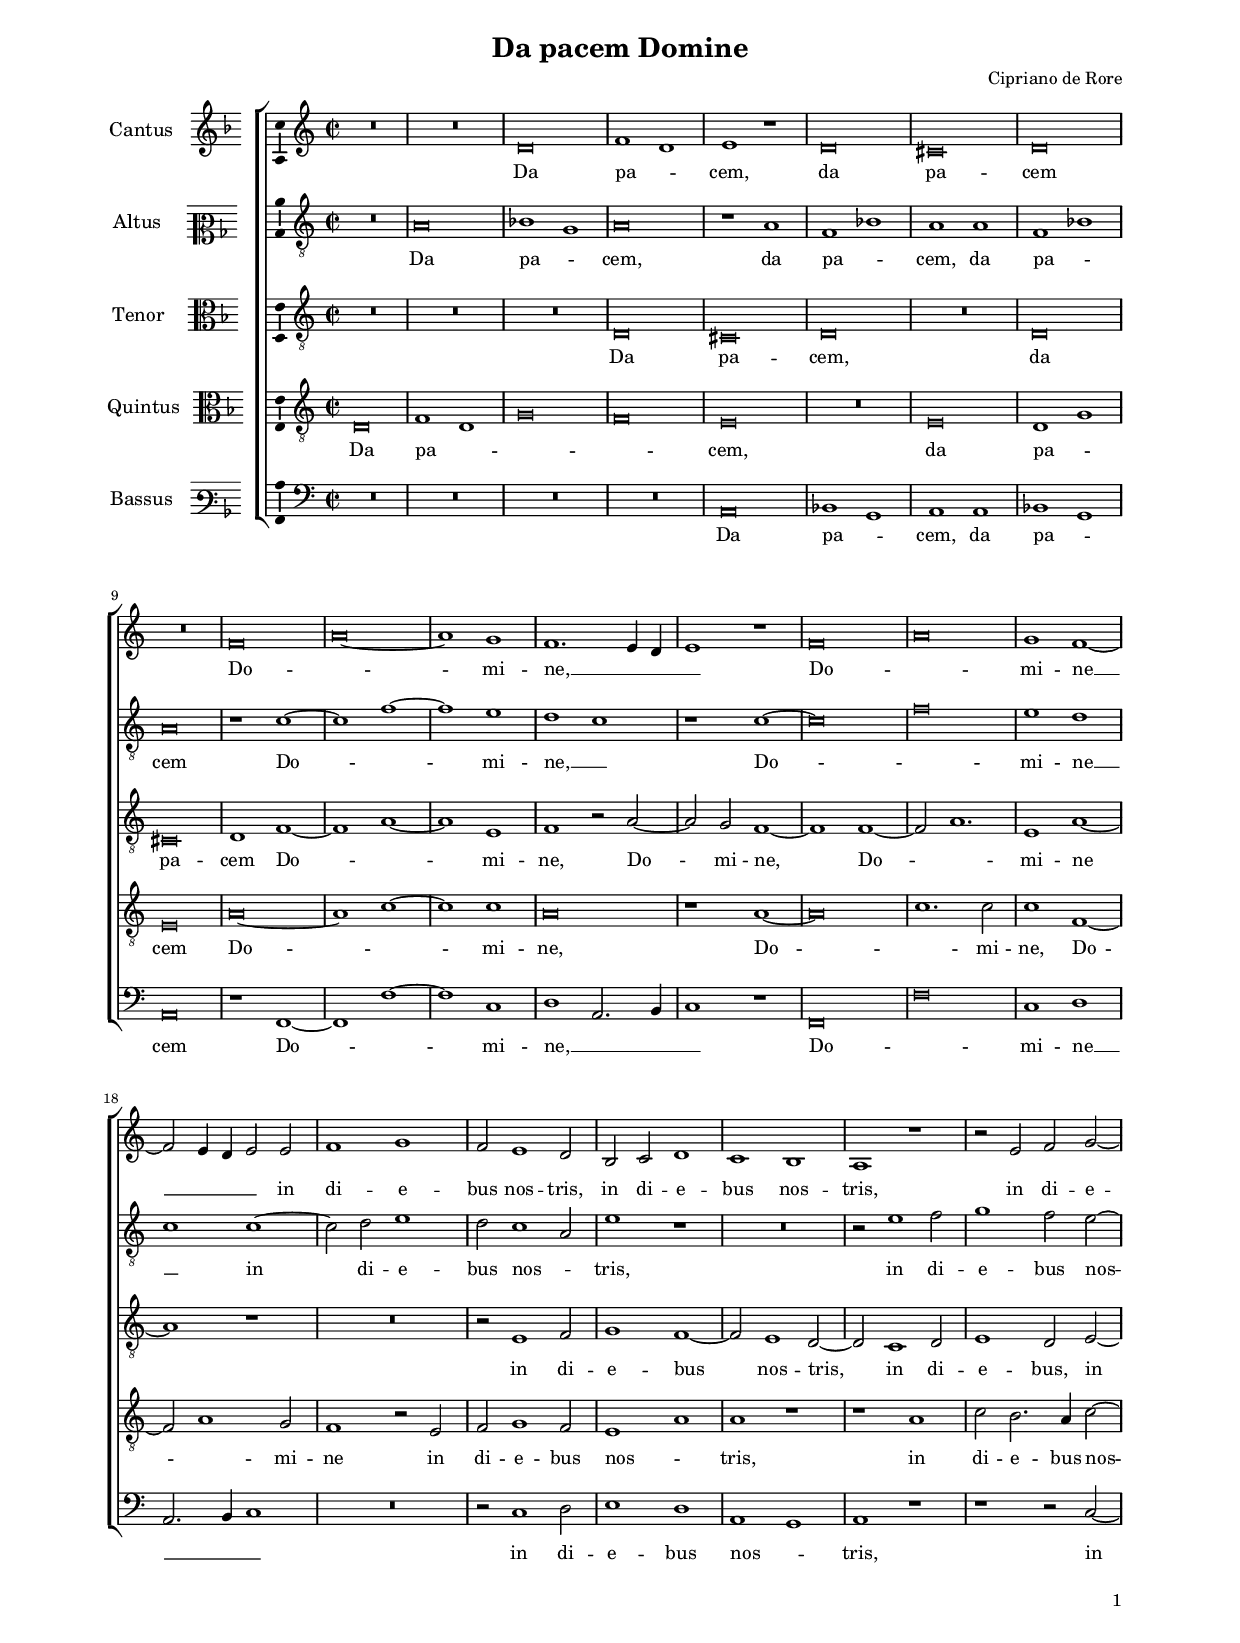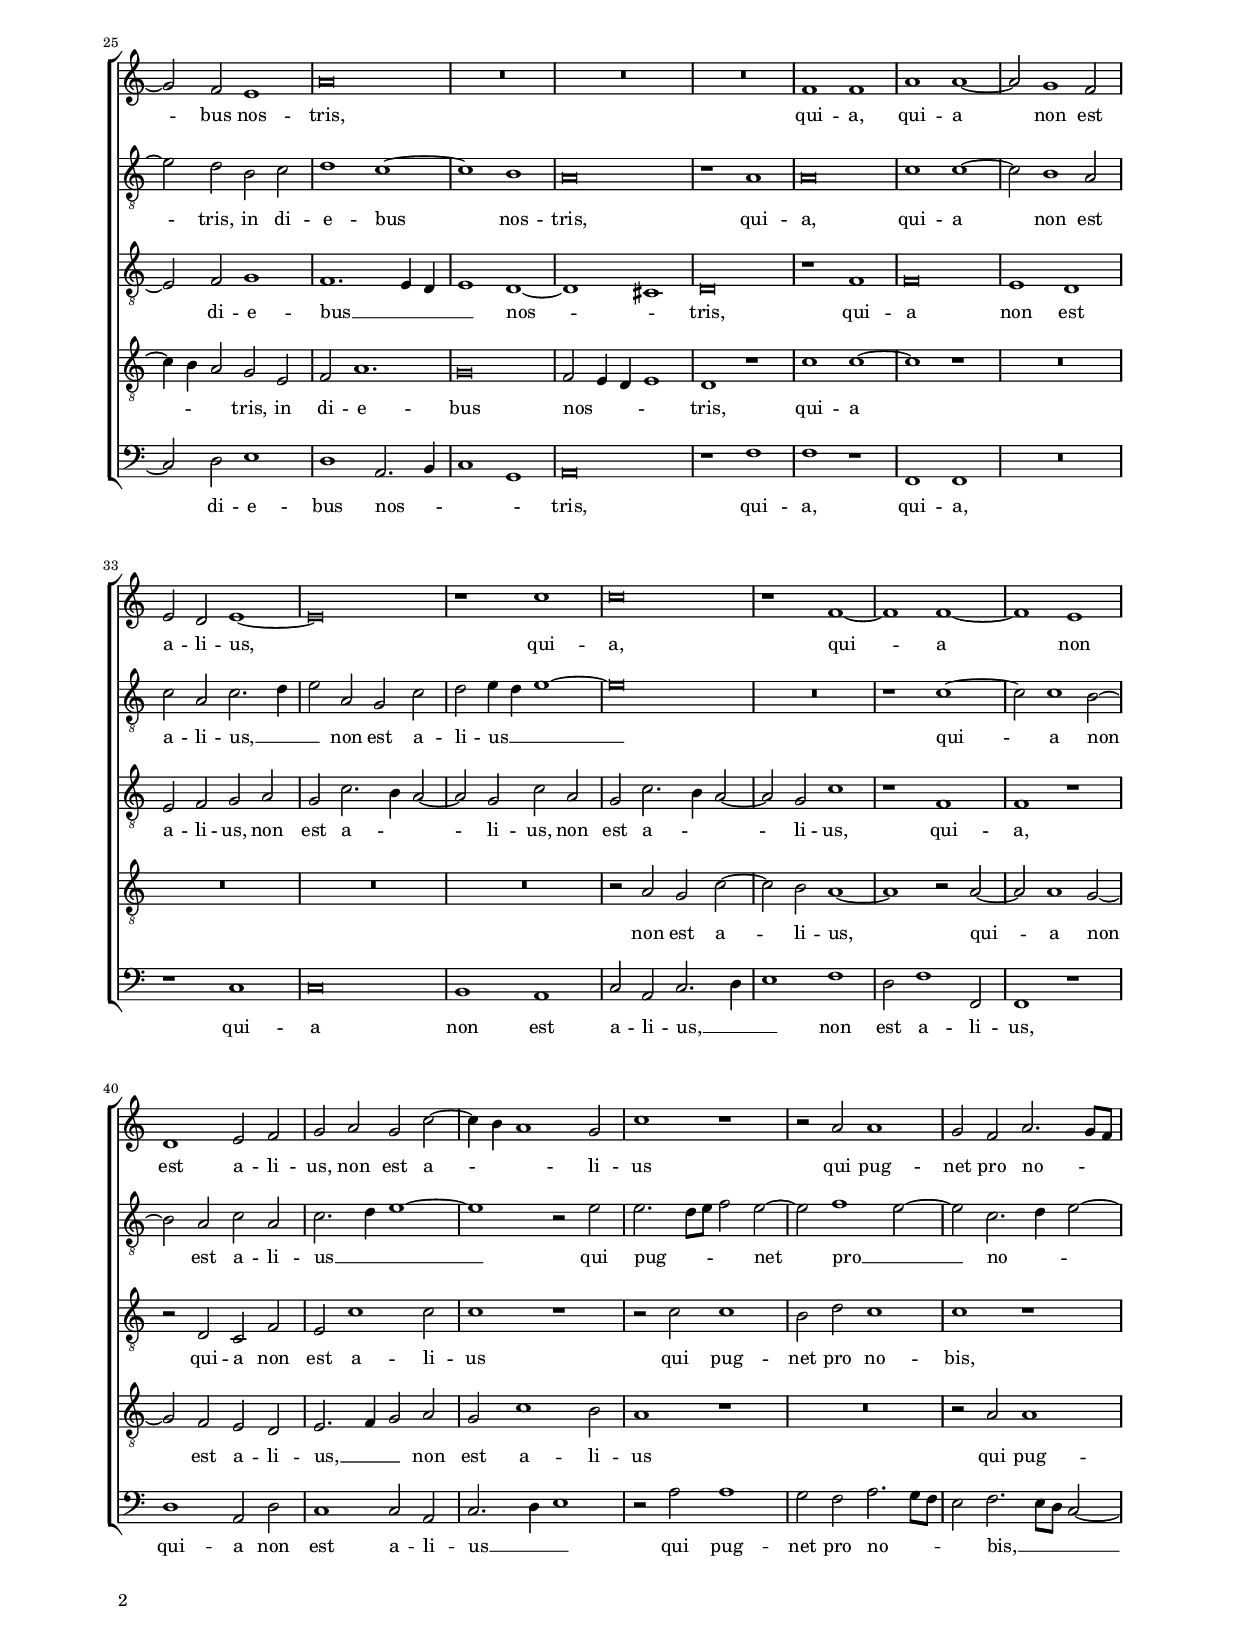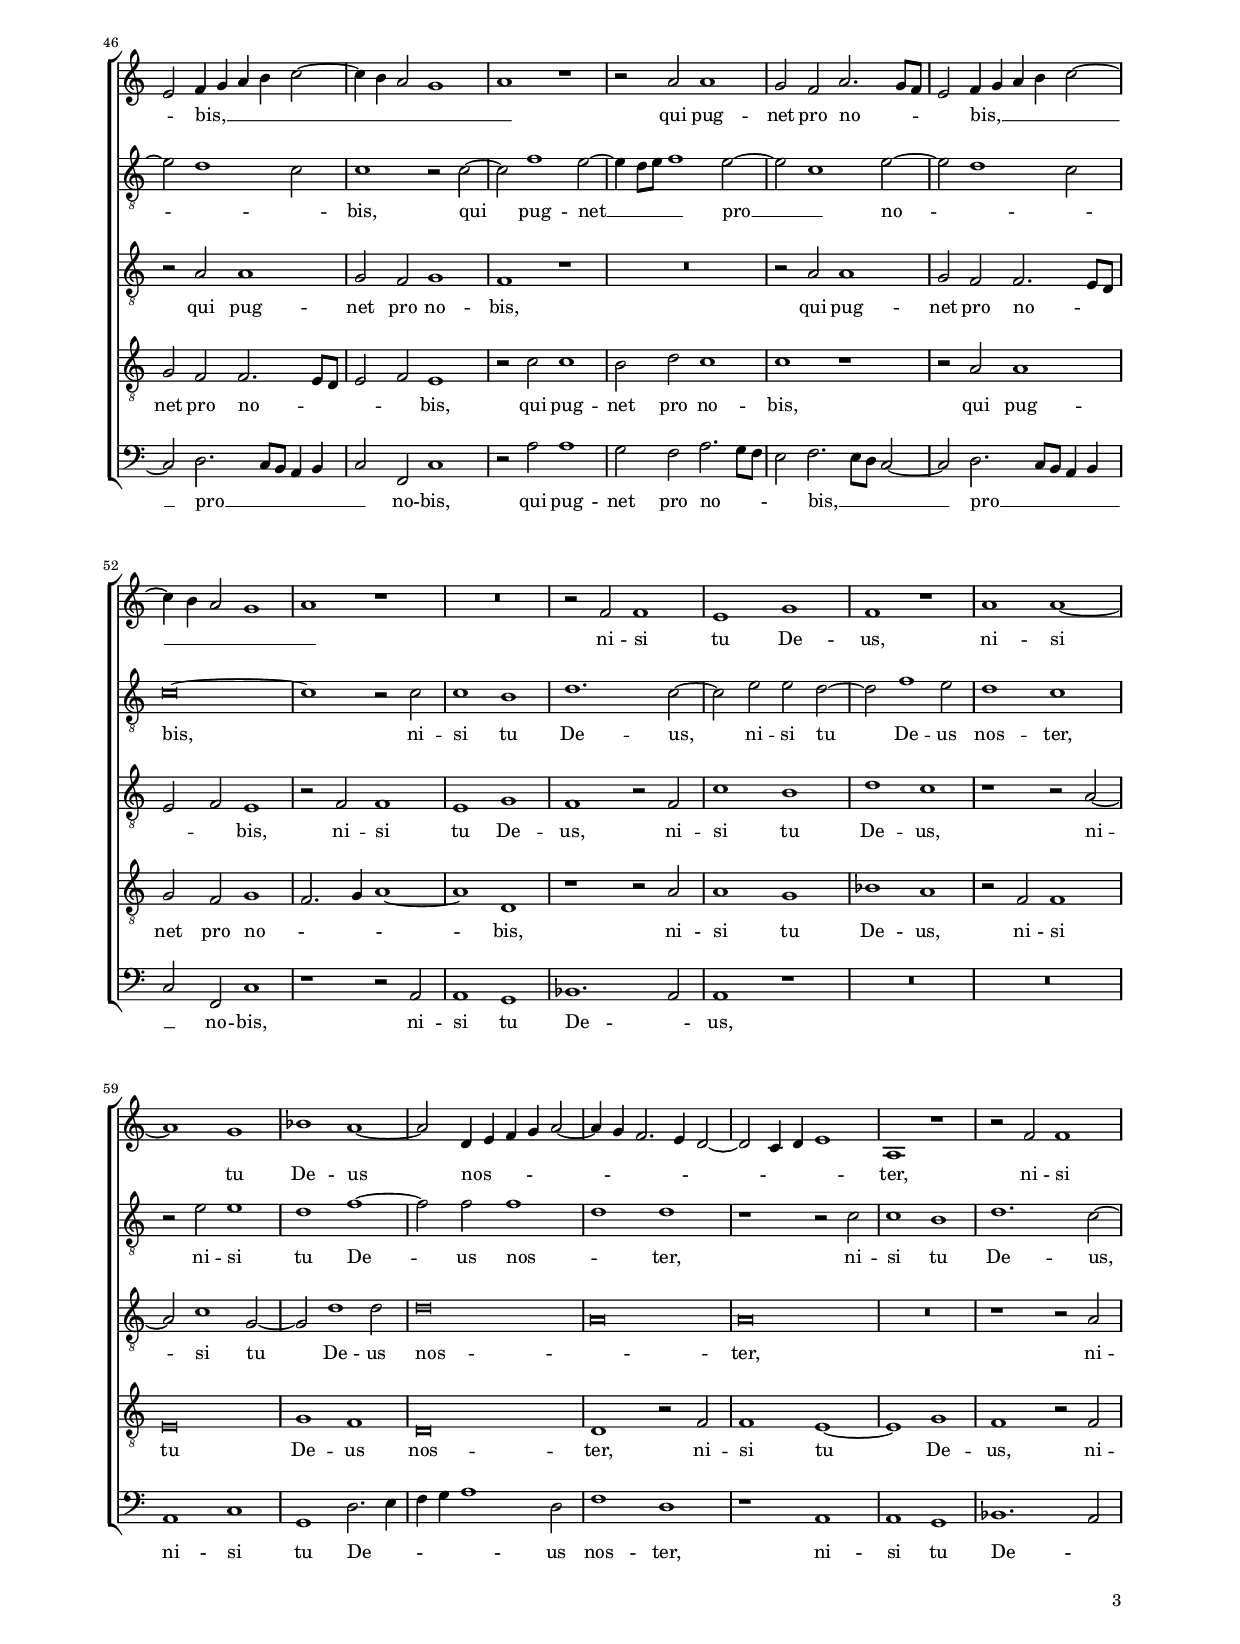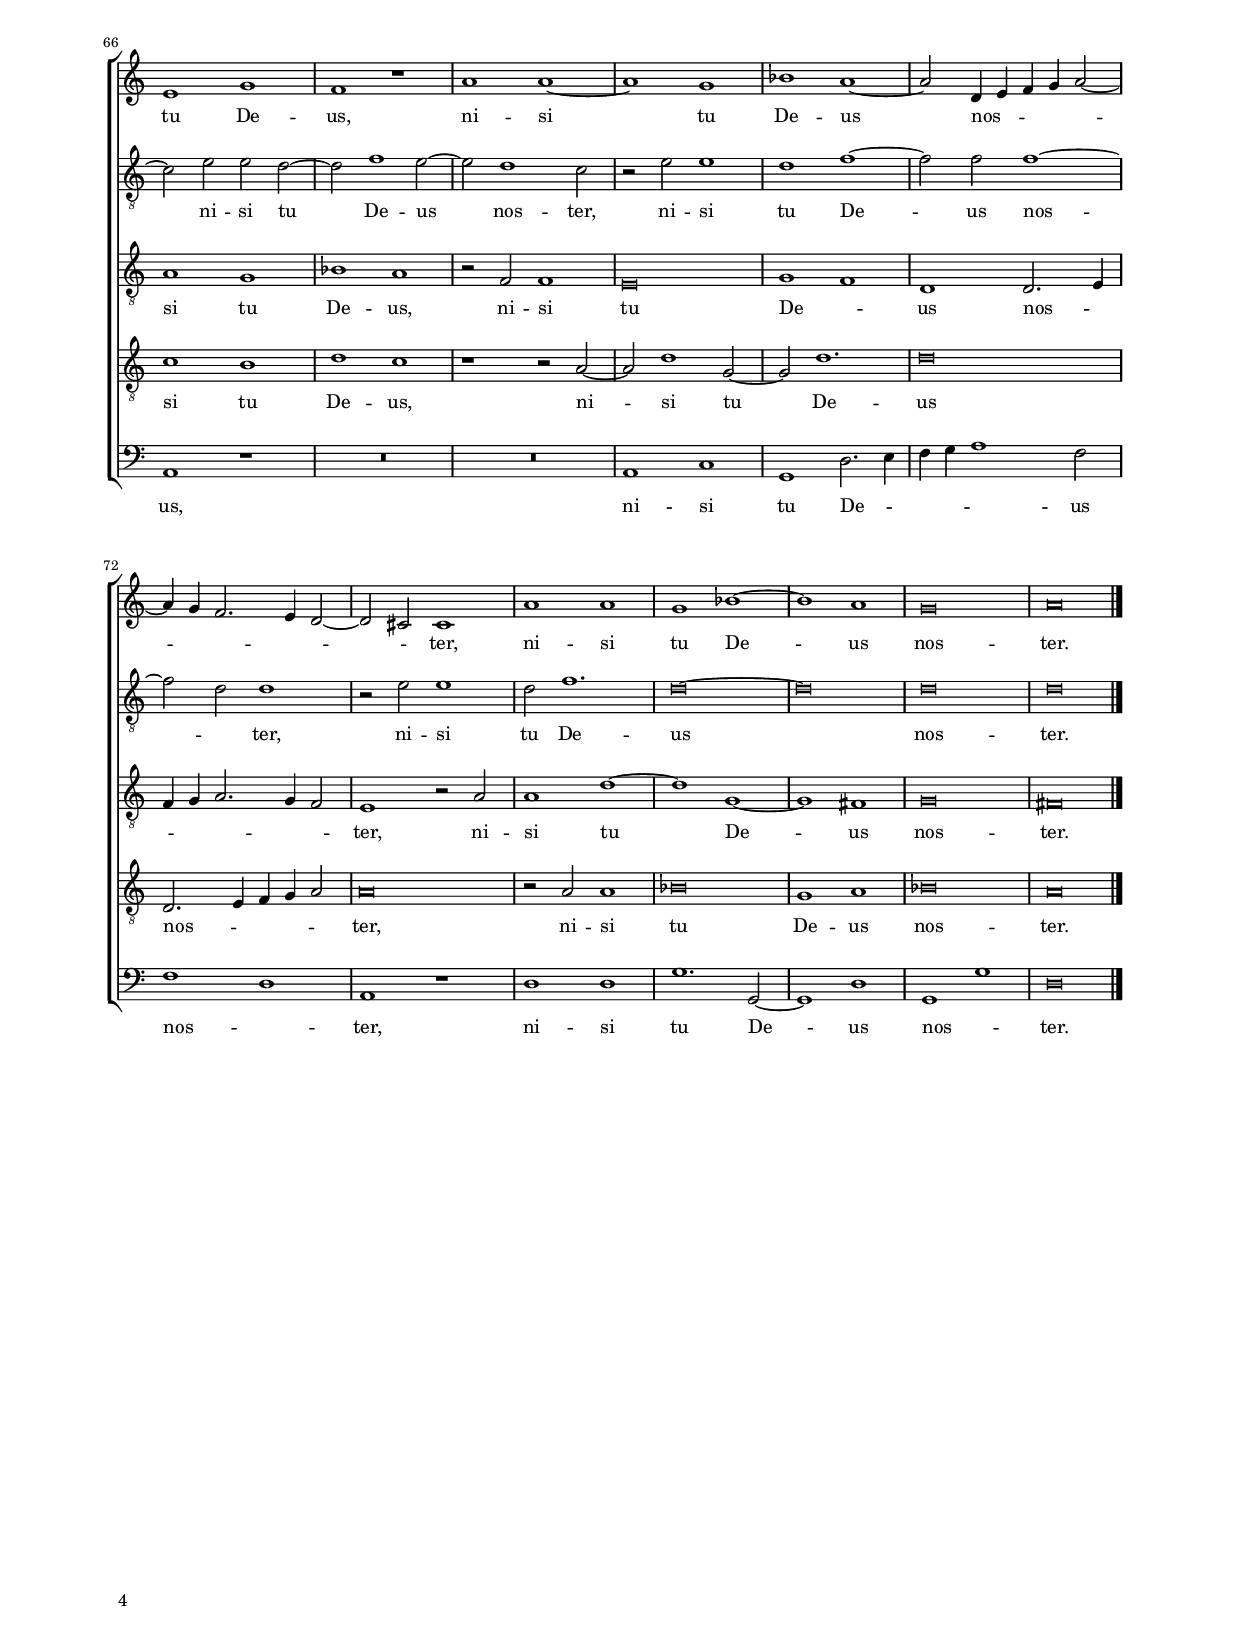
\header
{
  title="Da pacem Domine"
  composer="Cipriano de Rore"
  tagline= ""
}

\version "2.24.1"
\language deutsch
#(set-global-staff-size 15)
% #(set-default-paper-size "letter")
#(ly:set-option 'point-and-click #f)


\paper
	{
	top-margin = 1.8 \cm
	bottom-margin = 1.2 \cm
	left-margin = 2 \cm
	right-margin = 2 \cm
	ragged-bottom = ##f
	ragged-last-bottom = ##t
	print-page-number = ##f
	system-system-spacing = #'((basic-distance . 17) (minimum-distance . 14) (padding . 7) (strechability . 150))
	oddFooterMarkup=\markup   \fill-line { "" \fromproperty #'page:page-number-string }
	evenFooterMarkup=\markup  \fill-line { \fromproperty #'page:page-number-string "" }
	last-bottom-spacing = #'((basic-distance . 12) (minimum-distance . 7) (padding . 4))
%	systems-per-page = 3
%   page-count = 3
%	min-systems-per-page = 3
	markup-system-spacing.basic-distance = #12
	}

	
global = {
	\key f \major
	\time 2/2 \set Score.measureLength = #(ly:make-moment 2/1)
	\set Score.tempoHideNote = ##t
	\tempo 2 = 90
	\skip 1*2*78 \bar "|."
	}

	ficta = { \once \set suggestAccidentals = ##t }

	forget = #(define-music-function (music) (ly:music?) #{
		\accidentalStyle forget
		$music
		\accidentalStyle default
		#})



incipitcantus = \markup { \score {
	{
	\set Staff.instrumentName = \markup { \fontsize #1 "Cantus" }
	\key f \major
	\clef violin
	s4 \bar ""
	}
	\layout  {
	raggedright = ##t
	indent = 1.6 \cm
	line-width = 2.2\cm
	\context { \Staff \remove Time_signature_engraver }
	\override Staff.Clef.Y-extent = #'(0 . 0)
	}} \hspace #1 }

	  
incipitaltus = \markup { \score {
	{
	\set Staff.instrumentName = \markup { \fontsize #1 "Altus" }
	\key f \major
	\clef mezzosoprano
	s4 \bar ""
	}
	\layout  {
	raggedright = ##t
	indent = 1.6 \cm
	line-width = 2.2\cm
	\context { \Staff \remove Time_signature_engraver }
	\override Staff.Clef.Y-extent = #'(0 . 0)
	}} \hspace #1 }


incipittenor = \markup { \score {
	{
	\set Staff.instrumentName = \markup { \fontsize #1 "Tenor" }
	\key f \major
	\clef alto
	s4 \bar ""
	}
	\layout  {
	raggedright = ##t
	indent = 1.6 \cm
	line-width = 2.2\cm
	\context { \Staff \remove Time_signature_engraver }
	\override Staff.Clef.Y-extent = #'(0 . 0)
	}} \hspace #1 }
	  
	  
incipitquintus = \markup { \score {
	{
	\set Staff.instrumentName = \markup { \fontsize #1 "Quintus" }
	\key f \major
	\clef alto
	s4 \bar ""
	}
	\layout  {
	raggedright = ##t
	indent = 1.6 \cm
	line-width = 2.2\cm
	\context { \Staff \remove Time_signature_engraver }
	\override Staff.Clef.Y-extent = #'(0 . 0)
	}} \hspace #1 }
	  
	  
incipitbassus = \markup { \score {
	{
	\set Staff.instrumentName = \markup { \fontsize #1 "Bassus" }
	\key f \major
	\clef varbaritone
	s4 \bar ""
	}
	\layout  {
	raggedright = ##t
	indent = 1.6 \cm
	line-width = 2.2\cm
	\context { \Staff \remove Time_signature_engraver }
	\override Staff.Clef.Y-extent = #'(0 . 0)
	}} \hspace #1 }


cantus =  \relative c''
	{
	R\breve
	R\breve
	g\breve
	b1 g
%5
	a1 r |
	g\breve
	fis\breve
	g\breve
	R\breve
%10
	b\breve |
	d\breve~
	d1 c
	b1. a4 g
	a1 r
%15
	b\breve |
	d\breve
	c1 b~
	b2 a4 g a2 a
	b1 c
%20
	b2 a1 g2 |
	e2 f g1
	f1 e
	d1 r
	r2 a' b c~
%25
	c2 b a1 |
	d\breve
	R\breve
	R\breve
	R\breve
%30
	b1 b |
	d1 d~
	d2 c1 b2
	a2 g a1~
	a\breve
%35
	r1 f' |
	f\breve
	r1 b,~
	b1 b~
	b1 a
%40
	g1 a2 b |
	c2 d c f~
	f4 e d1 c2
	f1 r
	r2 d d1
%45
	c2 b d2. c8 b |
	a2 b4 c d e f2~
	f4 e d2 c1
	d1 r
	r2 d d1
%50
	c2 b d2. c8 b |
	a2 b4 c d e f2~
	f4 e d2 c1
	d1 r
	R\breve
%55
	r2 b b1 |
	a1 c
	b1 r
	d1 d~
	d1 c
%60
	es1 d~ |
	d2 g,4 a b c d2~
	d4 c b2. a4 g2~
	g2 f4 g a1
	d,1 r
%65
	r2 b' b1 |
	a1 c
	b1 r
	d1 d~
	d1 c
%70
	es1 d~ |
	d2 g,4 a b c d2~
	d4 c b2. a4 g2~
	g2 fis fis1
	d'1 d
%75
	c1 es~ |
	es1 d
	c\breve
	d\breve |
	}


altus =  \relative c'
	{
	R\breve
	d\breve
	es1 c
	d\breve
%5
	r1 d |
	b1 es
	d1 d
	b1 es
	d\breve
%10
	r1 f~ |
	f1 b~
	b1 a
	g1 f
	r1 f~
%15
	f\breve
	b\breve
	a1 g
	f1 f~
	f2 g a1
%20
	g2 f1 d2 |
	a'1 r
	R\breve
	r2 a1 b2
	c1 b2 a~
%25
	a2 g e f |
	g1 f~
	f1 e
	d\breve
	r1 d
%30
	d\breve |
	f1 f~
	f2 e1 d2
	f2 d f2. g4
	a2 d, c f
%35
	g2 a4 g a1~ |
	a\breve
	R\breve
	r1 f~
	f2 f1 e2~
%40
	e2 d f d |
	f2. g4 a1~
	a1 r2 a
	a2. g8 a b2 a~
	a2 b1 a2~
%45
	a2 f2. g4 a2~ |
	a2 g1 f2
	f1 r2 f~
	f2 b1 a2~
	a4 g8 a b1 a2~
%50
	a2 f1 a2~ |
	a2 g1 f2
	f\breve~
	f1 r2 f
	f1 e
%55
	g1. f2~ |
	f2 a a g~
	g2 b1 a2
	g1 f
	r2 a a1
%60
	g1 b~ |
	b2 b b1
	g1 g
	r1 r2 f
	f1 e
%65
	g1. f2~ |
	f2 a a g~
	g2 b1 a2~
	a2 g1 f2
	r2 a a1
%70
	g1 b~ |
	b2 b b1~ 
	b2 g g1
	r2 a a1
	g2 b1.
%75
	g\breve~ |
	g\breve
	g\breve
	g\breve |
	}


tenor =  \relative c'
	{
	R\breve
	R\breve
	R\breve
	g\breve
%5
	fis\breve |
	g\breve
	R\breve
	g\breve
	fis\breve
%10
	g1 b~ |
	b1 d~
	d1 a
	b1 r2 d~
	d2 c b1~
%15
	b1 b~ |
	b2 d1.
	a1 d~
	d1 r
	R\breve
%20
	r2 a1 b2 |
	c1 b~
	b2 a1 g2~
	g2 f1 g2
	a1 g2 a~
%25
	a2 b c1 |
	b1. a4 g
	a1 g~
	g1 fis
	g\breve
%30
	r1 b |
	b\breve
	a1 g
	a2 b c d
	c2 f2. e4 d2~
%35
	d2 c f d |
	c2 f2. e4 d2~
	d2 c f1
	r1 b,
	b1 r
%40
	r2 g f b |
	a2 f'1 f2
	f1 r
	r2 f f1
	e2 g f1
%45
	f1 r |
	r2 d d1
	c2 b c1
	b1 r
	R\breve
%50
	r2 d d1 |
	c2 b b2. a8 g
	a2 b a1
	r2 b b1
	a1 c
%55
	b1 r2 b |
	f'1 e
	g1 f
	r1 r2 d~
	d2 f1 c2~
%60
	c2 g'1 g2 |
	g\breve
	d\breve
	d\breve
	R\breve
%65
	r1 r2 d |
	d1 c
	es1 d
	r2 b b1
	a\breve
%70
	c1 b |
	g1 g2. a4
	b4 c d2. c4 b2
	a1 r2 d
	d1 g~
%75
	g1 c,~ |
	c1 h
	c\breve
	h\breve |
	}


quintus  =  \relative c'
	{
	g\breve
	b1 g
	c\breve
	b\breve
%5
	a\breve |
	R\breve
	a\breve
	g1 c
	a\breve
%10
	d\breve~ |
	d1 f~
	f1 f
	d\breve
	r1 d~
%15
	d\breve |
	f1. f2
	f1 b,~
	b2 d1 c2
	b1 r2 a
%20
	b2 c1 b2 |
	a1 d
	d1 r
	r1 d
	f2 e2. d4 f2~
%25
	f4 e d2 c a |
	b2 d1.
	c\breve
	b2 a4 g a1
	g1 r
%30
	f'1 f~
	f1 r
	R\breve
	R\breve
	R\breve
%35
	R\breve |
	r2 d c f~
	f2 e d1~
	d1 r2 d~
	d2 d1 c2~
%40
	c2 b a g |
	a2. b4 c2 d
	c2 f1 e2
	d1 r
	R\breve
%45
	r2 d d1 |
	c2 b b2. a8 g
	a2 b a1
	r2 f' f1
	e2 g f1
%50
	f1 r |
	r2 d d1
	c2 b c1
	b2. c4 d1~
	d1 g,
%55
	r1 r2 d'|
	d1 c
	es1 d
	r2 b b1
	a\breve
%60
	c1 b |
	g\breve
	g1 r2 b
	b1 a~
	a1 c
%65
	b1 r2 b |
	f'1 e
	g1 f
	r1 r2 d~ 
	d2 g1 c,2~
%70
	c2 g'1. |
	g\breve
	g,2. a4 b4 c d2
	d\breve
	r2 d d1
%75
	es\breve |
	c1 d
	es\breve
	d\breve |
	}


bassus  =  \relative c
	{
	R\breve
	R\breve
	R\breve
	R\breve
%5
	d\breve |
	es1 c
	d1 d
	es1 c
	d\breve
%10
	r1 b~ |
	b1 b'~
	b1 f
	g1 d2. e4
	f1 r
%15
	b,\breve |
	b'\breve
	f1 g
	d2. e4 f1
	R\breve
%20
	r2 f1 g2 |
	a1 g
	d1 c
	d1 r
	r1 r2 f~
%25
	f2 g a1 |
	g1 d2. e4
	f1 c
	d\breve
	r1 b'
%30
	b1 r |
	b,1 b
	R\breve
	r1 f'
	f\breve
%35
	e1 d |	
	f2 d f2. g4
	a1 b
	g2 b1 b,2
	b1 r
%40
	g'1 d2 g |
	f1 f2 d
	f2. g4 a1
	r2 d d1
	c2 b d2. c8 b
%45
	a2 b2. a8 g f2~ |
	f2 g2. f8 e d4 e
	f2 b, f'1
	r2 d' d1
	c2 b d2. c8 b
%50
	a2 b2. a8 g f2~ |
	f2 g2. f8 e d4 e
	f2 b, f'1
	r1 r2 d
	d1 c
%55
	es1. d2 |
	d1 r
	R\breve
	R\breve
	d1 f
%60
	c1 g'2. a4 |
	b4 c d1 g,2
	b1 g
	r1 d
	d1 c
%65
	es1. d2 |
	d1 r
	R\breve
	R\breve
	d1 f
%70
	c1 g'2. a4 |
	b4 c d1 b2
	b1 g
	d1 r
	g1 g
%75
	c1. c,2~ |
	c1 g'
	c,1 c'
	g\breve |
	}


lyricscantus = \lyricmode {
	Da pa -- _ cem,
	da pa -- cem Do -- _ mi -- ne, __ _ _ _
	Do -- _ mi -- ne __ _ _ _
	in di -- e -- bus nos -- tris,
	in di -- e -- bus nos -- tris,
	in di -- e -- bus nos -- tris,
	qui -- a,
	qui -- a non est a -- li -- us,
	qui -- a,
	qui -- a non est a -- li -- us,
	non est a -- _ _ li -- us
	qui pug -- net pro no -- _ _ _ bis, __ _ _ _ _ _ _ _ _
	qui pug -- net pro no -- _ _ _ bis, __ _ _ _ _ _ _ _ _
	ni -- si tu De -- us,
	ni -- si tu De -- us nos -- _ _ _ _ _ _ _ _ _ _ _ ter,
	ni -- si tu De -- us,
	ni -- si tu De -- us nos -- _ _ _ _ _ _ _ _ _ ter,
	ni -- si tu De -- us nos -- ter.
	}


lyricsaltus = \lyricmode {
	Da pa -- _ cem,
	da pa -- _ cem,
	da pa -- _ cem Do -- _ mi -- ne, __ _
	Do -- _ mi -- ne __ _
	in di -- e -- bus nos -- _ tris,
	in di -- e -- bus nos -- tris,
	in di -- e -- bus nos -- tris,
	qui -- a,
	qui -- a non est a -- li -- us, __ _ _
	non est a -- li -- us __ _ _
	qui -- a non est a -- li -- us __ _ _
	qui pug -- _ _ _ net pro __ _ no -- _ _ _ _ bis,
	qui pug -- net __ _ _ _ pro __ _ no -- _ _ bis,
	ni -- si tu De -- us,
	ni -- si tu De -- us nos -- ter,
	ni -- si tu De -- us nos -- _ ter,
	ni -- si tu De -- us,
	ni -- si tu De -- us nos -- ter,
	ni -- si tu De -- us nos -- _ ter,
	ni -- si tu De -- us nos -- ter.
	}


lyricstenor = \lyricmode {
	Da pa -- cem,
	da pa -- cem Do -- _ mi -- ne,
	Do -- mi -- ne,
	Do -- _ mi -- ne
	in di -- e -- bus nos -- tris,
	in di -- e -- bus,
	in di -- e -- bus __ _ _ _ nos -- _ tris,
	qui -- a non est a -- li -- us,
	non est a -- _ _ li -- us,
	non est a -- _ _ li -- us,
	qui -- a,
	qui -- a non est a -- li -- us
	qui pug -- net pro no -- bis,
	qui pug -- net pro no -- bis,
	qui pug -- net pro no -- _ _ _ _ bis,
	ni -- si tu De -- us,
	ni -- si tu De -- us,
	ni -- si tu De -- us nos -- _ ter,
	ni -- si tu De -- us,
	ni -- si tu De -- _ us nos -- _ _ _ _ _ _ ter,
	ni -- si tu De -- us nos -- ter.
	}


lyricsquintus = \lyricmode {
	Da pa -- _ _ _ cem,
	da pa -- _ cem Do -- _ mi -- ne,
	Do -- _ mi -- ne,
	Do -- _ mi -- ne
	in di -- e -- bus nos -- _ tris,
	in di -- e -- bus nos -- _ _ tris,
	in di -- e -- bus nos -- _ _ _ tris,
	qui -- a non est a -- li -- us,
	qui -- a non est a -- li -- us, __ _ _ 
	non est a -- li -- us
	qui pug -- net pro no -- _ _ _ _ bis,
	qui pug -- net pro no -- bis,
	qui pug -- net pro no -- _ _ _ bis,
	ni -- si tu De -- us,
	ni -- si tu De -- us nos -- ter,
	ni -- si tu De -- us,
	ni -- si tu De -- us,
	ni -- si tu De -- us nos -- _ _ _ _ ter,
	ni -- si tu De -- us nos -- ter.
	}


lyricsbassus = \lyricmode {
	Da pa -- _ cem,
	da pa -- _ cem Do -- _ mi -- ne, __ _ _ _
	Do -- _ mi -- ne __ _ _ _
	in di -- e -- bus nos -- _ tris,
	in di -- e -- bus nos -- _ _ _ tris,
	qui -- a,
	qui -- a,
	qui -- a non est a -- li -- us, __ _ _ 
	non est a -- li -- us,
	qui -- a non est a -- li -- us __ _ _
	qui pug -- net pro no -- _ _ _ bis, __ _ _ _
	pro __ _ _ _ _ _ no -- bis,
	qui pug -- net pro no -- _ _ _ bis, __ _ _ _
	pro __ _ _ _ _ _ no -- bis,
	ni -- si tu De -- _ us,
	ni -- si tu De -- _ _ _ _ us nos -- ter,
	ni -- si tu De -- _ us,
	ni -- si tu De -- _ _ _ _ us nos -- _ ter,
	ni -- si tu De -- us nos -- _ ter.
	}


\score
{  
	\transpose f c {
	\new ChoirStaff \with { \override StaffGrouper.staff-staff-spacing.basic-distance = #12 }
	<<

	\new Staff << \global
	\new Voice="v1" {
		\set Staff.instrumentName=\incipitcantus
%		\set Staff.instrumentName= "S"
		\set Staff.midiInstrument = "reed organ"
		\clef violin
		\cantus }
	\new Lyrics \lyricsto "v1" {\lyricscantus }
	>>


	\new Staff << \global
	\new Voice="v2" {
		\set Staff.instrumentName=\incipitaltus
%		\set Staff.instrumentName= "A"
		\set Staff.midiInstrument = "reed organ"
		\clef "G_8"
		\altus}
	\new Lyrics \lyricsto "v2" {\lyricsaltus }
	>>


	\new Staff << \global
	\new Voice="v3" {
		\set Staff.instrumentName=\incipittenor
%		\set Staff.instrumentName= "T"
		\set Staff.midiInstrument = "reed organ"
		\clef "G_8"
		\tenor }
	\new Lyrics \lyricsto "v3" {\lyricstenor }
	>>


	\new Staff << \global
	\new Voice="v5" {
		\set Staff.instrumentName=\incipitquintus
%		\set Staff.instrumentName= "Q"
		\set Staff.midiInstrument = "reed organ"
		\clef "G_8"
		\quintus}
	\new Lyrics \lyricsto "v5" {\lyricsquintus }
	>>


	\new Staff << \global
	\new Voice="v4" {
		\set Staff.instrumentName=\incipitbassus
%		\set Staff.instrumentName= "B"
		\set Staff.midiInstrument = "reed organ"
		\clef bass 
		\bassus }
	\new Lyrics \lyricsto "v4" {\lyricsbassus}
	>>

	>>
	} % transpose

	\layout
	{
	indent = 2.5\cm
	\context { \Lyrics \override VerticalAxisGroup.nonstaff-relatedstaff-spacing.padding = #1.4 }
%	\context { \Lyrics \override LyricText.font-size = #1 }
	\context { \Staff \override TimeSignature.break-visibility = #end-of-line-invisible }
	\context { \Staff \consists Ambitus_engraver }
	\context { \Score \override BarNumber.padding = #2 }
	\context { \Voice \override NoteHead.style = #'baroque }
	}

\midi
	{
		
	}

}


% EOF
